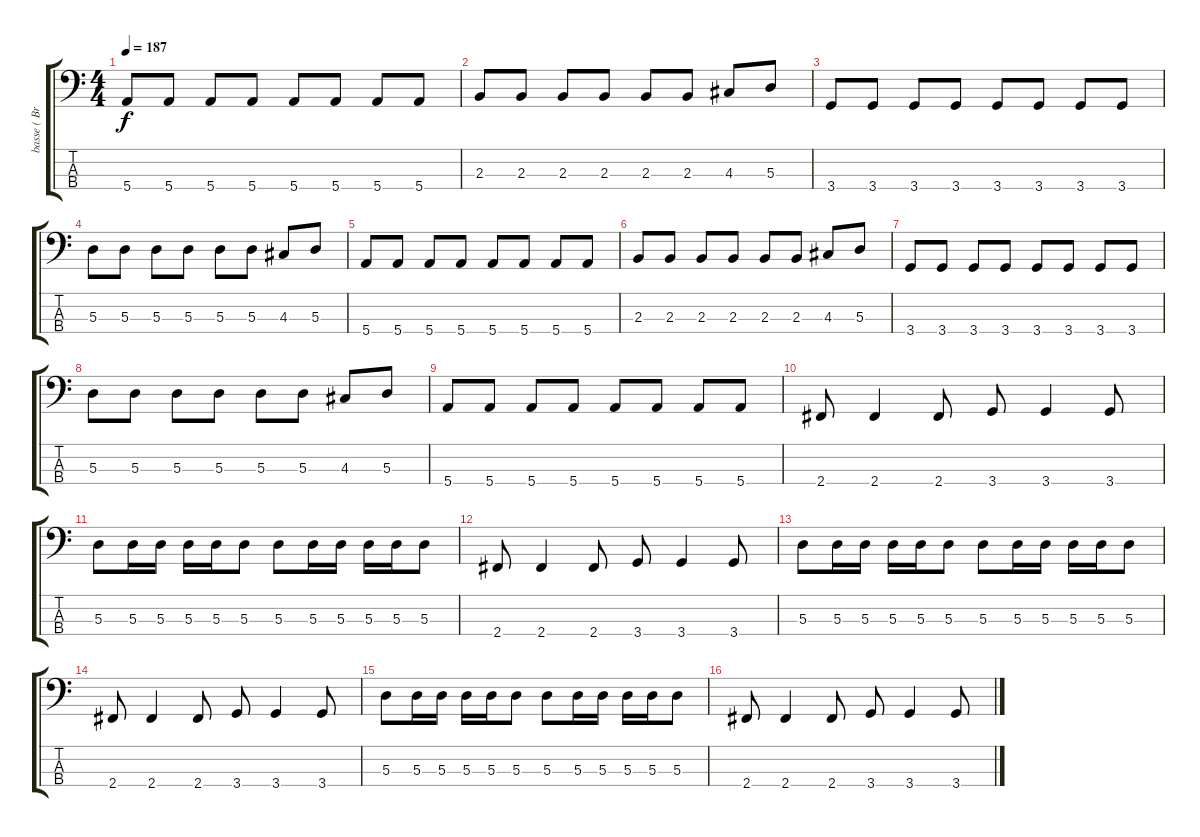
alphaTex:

\track ("basse ( Brett ) " "basse ( Br") {instrument electricbasspick}
\staff {score tabs}
\tuning (G2 D2 A1 E1) {hide}
\ts (4 4)
\tempo 187
\clef f4
\ks c
5.4.8{dy f} 5.4.8 5.4.8 5.4.8 5.4.8 5.4.8 5.4.8 5.4.8 |
2.3.8 2.3.8 2.3.8 2.3.8 2.3.8 2.3.8 4.3.8 5.3.8 |
3.4.8 3.4.8 3.4.8 3.4.8 3.4.8 3.4.8 3.4.8 3.4.8 |
5.3.8 5.3.8 5.3.8 5.3.8 5.3.8 5.3.8 4.3.8 5.3.8 |
5.4.8 5.4.8 5.4.8 5.4.8 5.4.8 5.4.8 5.4.8 5.4.8 |
2.3.8 2.3.8 2.3.8 2.3.8 2.3.8 2.3.8 4.3.8 5.3.8 |
3.4.8 3.4.8 3.4.8 3.4.8 3.4.8 3.4.8 3.4.8 3.4.8 |
5.3.8 5.3.8 5.3.8 5.3.8 5.3.8 5.3.8 4.3.8 5.3.8 |
5.4.8 5.4.8 5.4.8 5.4.8 5.4.8 5.4.8 5.4.8 5.4.8 |
2.4.8 2.4.4 2.4.8 3.4.8 3.4.4 3.4.8 |
5.3.8 5.3.16 5.3.16 5.3.16 5.3.16 5.3.8 5.3.8 5.3.16 5.3.16 5.3.16 5.3.16 5.3.8 |
2.4.8 2.4.4 2.4.8 3.4.8 3.4.4 3.4.8 |
5.3.8 5.3.16 5.3.16 5.3.16 5.3.16 5.3.8 5.3.8 5.3.16 5.3.16 5.3.16 5.3.16 5.3.8 |
2.4.8 2.4.4 2.4.8 3.4.8 3.4.4 3.4.8 |
5.3.8 5.3.16 5.3.16 5.3.16 5.3.16 5.3.8 5.3.8 5.3.16 5.3.16 5.3.16 5.3.16 5.3.8 |
2.4.8 2.4.4 2.4.8 3.4.8 3.4.4 3.4.8
